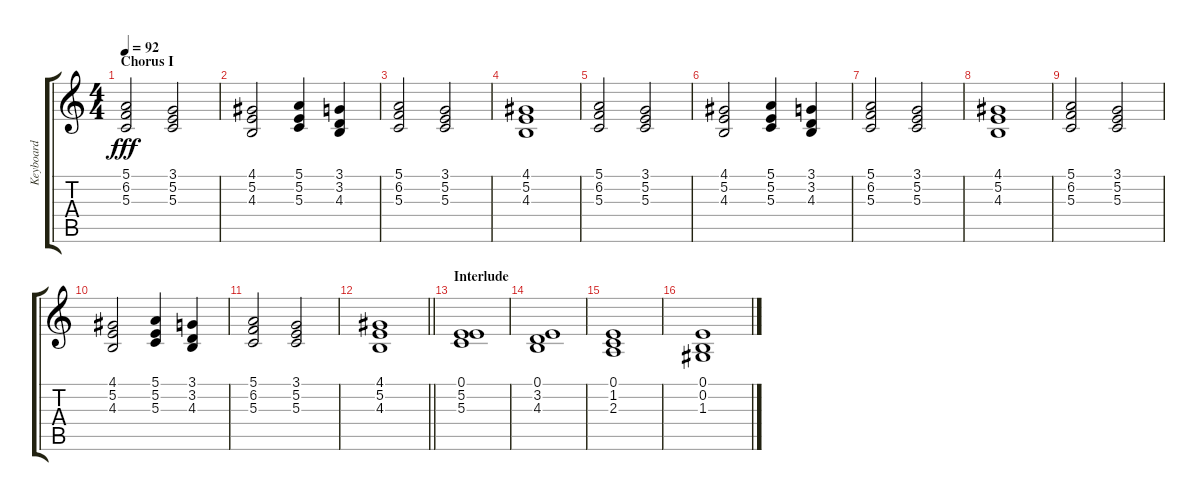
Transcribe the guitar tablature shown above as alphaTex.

\track ("Keyboard" "Keyboard") {instrument synthstrings1}
\staff {score tabs}
\tuning (E4 B3 G3 D3 A2 E2) {hide}
\ts (4 4)
\section ("" "Chorus I")
\tempo 92
\clef g2
\ks c
(5.1 6.2 5.3).2{dy fff} (3.1 5.2 5.3).2 |
(4.1 5.2 4.3).2 (5.1 5.2 5.3).4 (3.1 3.2 4.3).4 |
(5.1 6.2 5.3).2 (3.1 5.2 5.3).2 |
(4.1 5.2 4.3).1 |
(5.1 6.2 5.3).2 (3.1 5.2 5.3).2 |
(4.1 5.2 4.3).2 (5.1 5.2 5.3).4 (3.1 3.2 4.3).4 |
(5.1 6.2 5.3).2 (3.1 5.2 5.3).2 |
(4.1 5.2 4.3).1 |
(5.1 6.2 5.3).2 (3.1 5.2 5.3).2 |
(4.1 5.2 4.3).2 (5.1 5.2 5.3).4 (3.1 3.2 4.3).4 |
(5.1 6.2 5.3).2 (3.1 5.2 5.3).2 |
\barLineRight lightlight
(4.1 5.2 4.3).1 |
\section ("" "Interlude")
(0.1 5.2 5.3).1 |
(0.1 3.2 4.3).1 |
(0.1 1.2 2.3).1 |
(0.1 0.2 1.3).1
